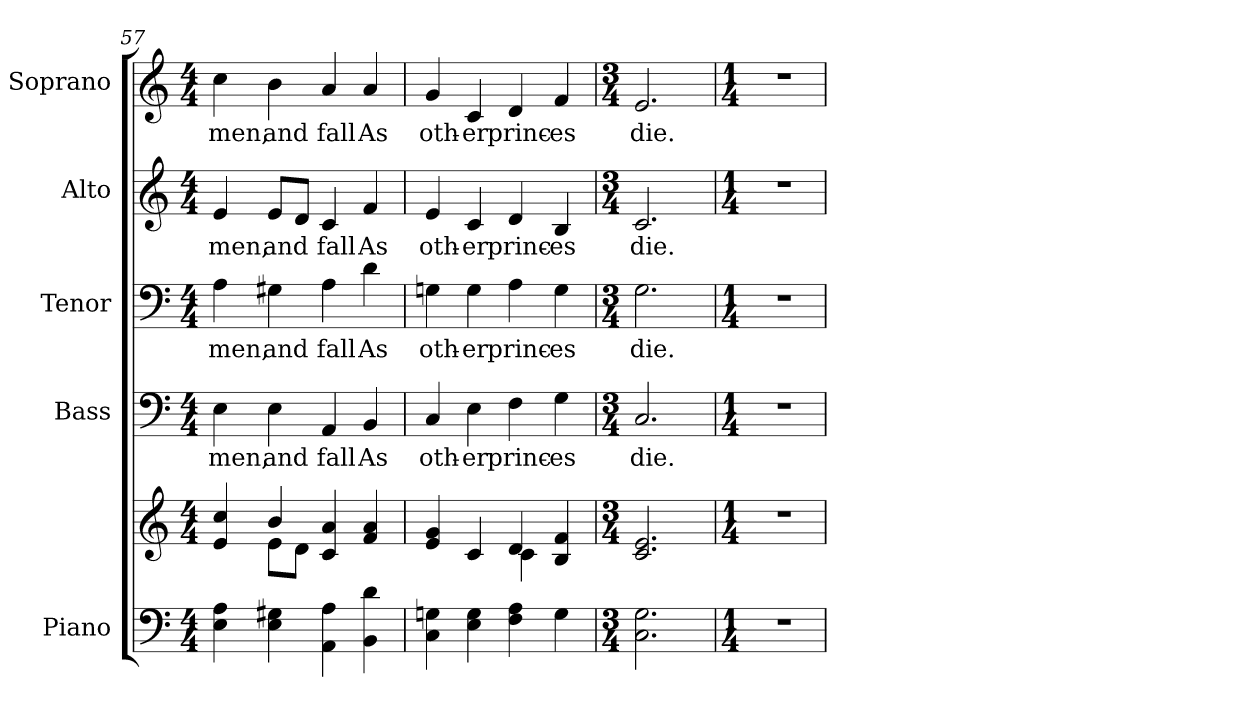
**kern	**kern	**kern	**text	**kern	**text	**kern	**text	**kern	**text
*part5	*part5	*part4	*part4	*part3	*part3	*part2	*part2	*part1	*part1
*staff6	*staff5	*staff4	*staff4	*staff3	*staff3	*staff2	*staff2	*staff1	*staff1
*I"Piano	*	*I"Bass	*	*I"Tenor	*	*I"Alto	*	*I"Soprano	*
*I'Pno.	*	*I'B.	*	*I'T.	*	*I'A.	*	*I'S.	*
*clefF4	*clefG2	*clefF4	*	*clefF4	*	*clefG2	*	*clefG2	*
*k[]	*k[]	*k[]	*	*k[]	*	*k[]	*	*k[]	*
*C:	*C:	*C:	*	*C:	*	*C:	*	*C:	*
*M4/4	*M4/4	*M4/4	*	*M4/4	*	*M4/4	*	*M4/4	*
=57	=57	=57	=57	=57	=57	=57	=57	=57	=57
*	*^	*	*	*	*	*	*	*	*
!	!	!	!	!LO:LY:b:color=#000000	!	!	!	!	!	!
!	!	!	!	!	!	!LO:LY:b:color=#000000	!	!	!	!
!	!	!	!	!	!	!	!	!LO:LY:b:color=#000000	!	!
!	!	!	!	!	!	!	!	!	!	!LO:LY:b:color=#000000
4Ei\ 4Ai	4ei/ 4cci	4ryy	4Ei\	men,	4Ai\	men,	4ei/	men,	4cci\	men,
!	!	!	!	!LO:LY:b:color=#000000	!	!	!	!	!	!
!	!	!	!	!	!	!LO:LY:b:color=#000000	!	!	!	!
!	!	!	!	!	!	!	!	!LO:LY:b:color=#000000	!	!
!	!	!	!	!	!	!	!	!	!	!LO:LY:b:color=#000000
4Ei\ 4G#Xi	4bi/	8ei\L	4Ei\	and	4G#Xi\	and	8ei/L	and	4bi\	and
.	.	8di\J	.	.	.	.	8di/J	.	.	.
!	!	!	!	!LO:LY:b:color=#000000	!	!	!	!	!	!
!	!	!	!	!	!	!LO:LY:b:color=#000000	!	!	!	!
!	!	!	!	!	!	!	!	!LO:LY:b:color=#000000	!	!
!	!	!	!	!	!	!	!	!	!	!LO:LY:b:color=#000000
4AAi\ 4Ai	4ci/ 4ai	2ryy	4AAi/	fall	4Ai\	fall	4ci/	fall	4ai/	fall
!	!	!	!	!LO:LY:b:color=#000000	!	!	!	!	!	!
!	!	!	!	!	!	!LO:LY:b:color=#000000	!	!	!	!
!	!	!	!	!	!	!	!	!LO:LY:b:color=#000000	!	!
!	!	!	!	!	!	!	!	!	!	!LO:LY:b:color=#000000
4BBi\ 4di	4fi/ 4ai	.	4BBi/	As	4di\	As	4fi/	As	4ai/	As
!!LO:PB:g=z
=58	=58	=58	=58	=58	=58	=58	=58	=58	=58	=58
!	!	!	!	!LO:LY:b:color=#000000	!	!	!	!	!	!
!	!	!	!	!	!	!LO:LY:b:color=#000000	!	!	!	!
!	!	!	!	!	!	!	!	!LO:LY:b:color=#000000	!	!
!	!	!	!	!	!	!	!	!	!	!LO:LY:b:color=#000000
4Ci\ 4Gni	4ei/ 4gi	2ryy	4Ci/	oth-	4Gni\	oth-	4ei/	oth-	4gi/	oth-
!	!	!	!	!LO:LY:b:color=#000000	!	!	!	!	!	!
!	!	!	!	!	!	!LO:LY:b:color=#000000	!	!	!	!
!	!	!	!	!	!	!	!	!LO:LY:b:color=#000000	!	!
!	!	!	!	!	!	!	!	!	!	!LO:LY:b:color=#000000
4Ei\ 4Gi	4ci/	.	4Ei\	-er	4Gi\	-er	4ci/	-er	4ci/	-er
!	!	!	!	!LO:LY:b:color=#000000	!	!	!	!	!	!
!	!	!	!	!	!	!LO:LY:b:color=#000000	!	!	!	!
!	!	!	!	!	!	!	!	!LO:LY:b:color=#000000	!	!
!	!	!	!	!	!	!	!	!	!	!LO:LY:b:color=#000000
4Fi\ 4Ai	4di/	4ci\	4Fi\	princ-	4Ai\	princ-	4di/	princ-	4di/	princ-
!	!	!	!	!LO:LY:b:color=#000000	!	!	!	!	!	!
!	!	!	!	!	!	!LO:LY:b:color=#000000	!	!	!	!
!	!	!	!	!	!	!	!	!LO:LY:b:color=#000000	!	!
!	!	!	!	!	!	!	!	!	!	!LO:LY:b:color=#000000
4Gi\	4Bi/ 4fi	4ryy	4Gi\	-es	4Gi\	-es	4Bi/	-es	4fi/	-es
*	*v	*v	*	*	*	*	*	*	*	*
=59	=59	=59	=59	=59	=59	=59	=59	=59	=59
*M3/4	*M3/4	*M3/4	*	*M3/4	*	*M3/4	*	*M3/4	*
*	*^	*	*	*	*	*	*	*	*
!	!	!	!	!LO:LY:b:color=#000000	!	!	!	!	!	!
*	*v	*v	*	*	*	*	*	*	*	*
*	*^	*	*	*	*	*	*	*	*
!	!	!	!	!	!	!LO:LY:b:color=#000000	!	!	!	!
*	*v	*v	*	*	*	*	*	*	*	*
*	*^	*	*	*	*	*	*	*	*
!	!	!	!	!	!	!	!	!LO:LY:b:color=#000000	!	!
*	*v	*v	*	*	*	*	*	*	*	*
*	*^	*	*	*	*	*	*	*	*
!	!	!	!	!	!	!	!	!	!	!LO:LY:b:color=#000000
*	*v	*v	*	*	*	*	*	*	*	*
2.Ci\ 2.Gi	2.ci/ 2.ei	2.Ci/	die.	2.Gi\	die.	2.ci/	die.	2.ei/	die.
=60	=60	=60	=60	=60	=60	=60	=60	=60	=60
*M1/4	*M1/4	*M1/4	*	*M1/4	*	*M1/4	*	*M1/4	*
4r	4r	4r	.	4r	.	4r	.	4r	.
=	=	=	=	=	=	=	=	=	=
*-	*-	*-	*-	*-	*-	*-	*-	*-	*-
